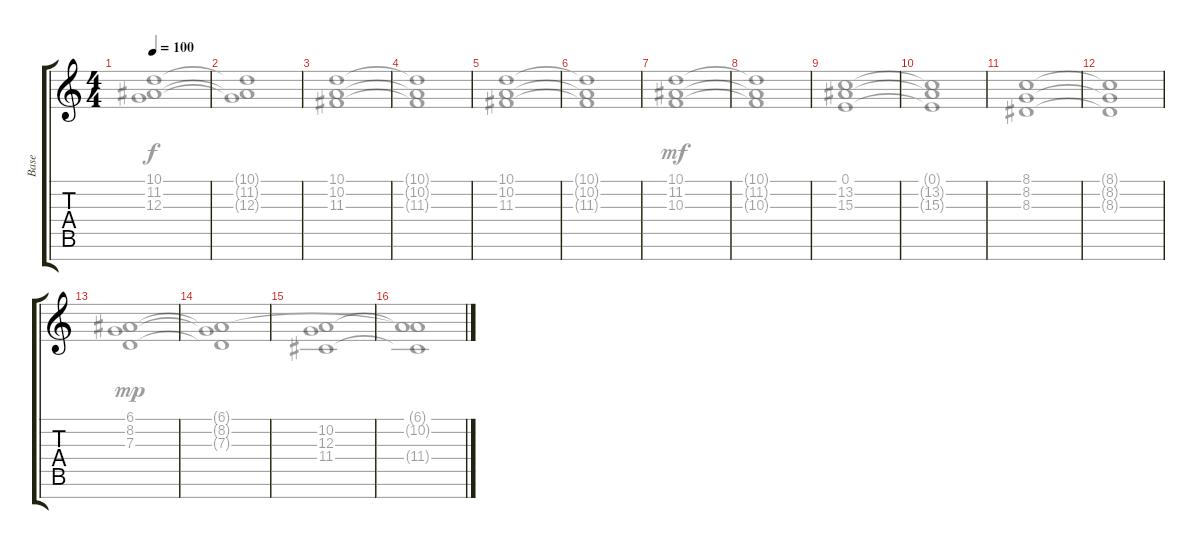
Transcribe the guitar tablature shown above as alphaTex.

\track ("Base" "Base") {instrument pad2warm}
\staff {score tabs}
\tuning (E4 B3 G3 D3 A2 E2 B1) {hide}
\voice
\ts (4 4)
\tempo 100
\clef g2
\ks c
|
|
|
|
|
|
|
|
|
|
|
|
|
|
|
\voice
\clef g2
\ks c
(10.1 11.2 12.3).1{dy f} |
(10.1{t} 11.2{t} 12.3{t}).1 |
(10.1 10.2 11.3).1 |
(10.1{t} 10.2{t} 11.3{t}).1 |
(10.1 10.2 11.3).1 |
(10.1{t} 10.2{t} 11.3{t}).1 |
(10.1 11.2 10.3).1{dy mf} |
(10.1{t} 11.2{t} 10.3{t}).1 |
(0.1 13.2 15.3).1 |
(0.1{t} 13.2{t} 15.3{t}).1 |
(8.1 8.2 8.3).1 |
(8.1{t} 8.2{t} 8.3{t}).1 |
(6.1 8.2 7.3).1{dy mp} |
(6.1{t} 8.2{t} 7.3{t}).1 |
(10.2 12.3 11.4).1 |
(6.1{t} 10.2{t} 11.4{t}).1
